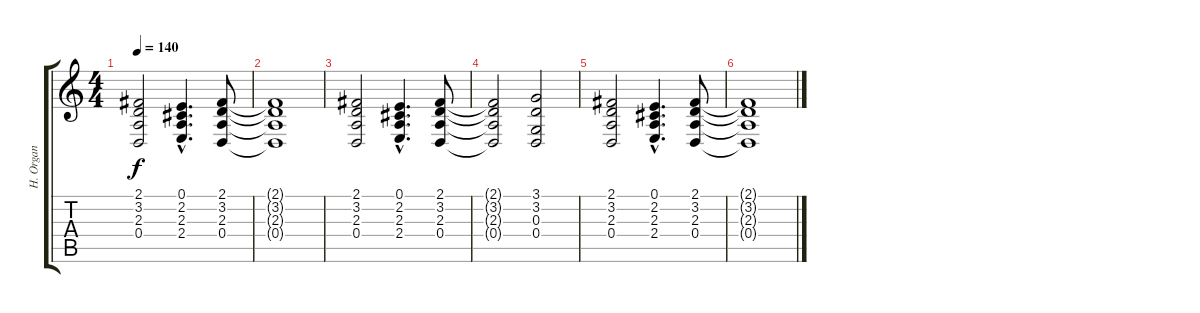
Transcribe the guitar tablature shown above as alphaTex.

\track ("H. Organ" "H. Organ") {instrument drawbarorgan}
\staff {score tabs}
\tuning (E4 B3 G3 D3 A2 E2) {hide}
\ts (4 4)
\tempo 140
\clef g2
\ks c
(2.1 3.2 2.3 0.4).2{dy f} (0.1{hac} 2.2{hac} 2.3{hac} 2.4{hac}).4{d} (2.1 3.2 2.3 0.4).8 |
(2.1{t} 3.2{t} 2.3{t} 0.4{t}).1 |
(2.1 3.2 2.3 0.4).2 (0.1{hac} 2.2{hac} 2.3{hac} 2.4{hac}).4{d} (2.1 3.2 2.3 0.4).8 |
(2.1{t} 3.2{t} 2.3{t} 0.4{t}).2 (3.1 3.2 0.3 0.4).2 |
(2.1 3.2 2.3 0.4).2 (0.1{hac} 2.2{hac} 2.3{hac} 2.4{hac}).4{d} (2.1 3.2 2.3 0.4).8 |
(2.1{t} 3.2{t} 2.3{t} 0.4{t}).1
